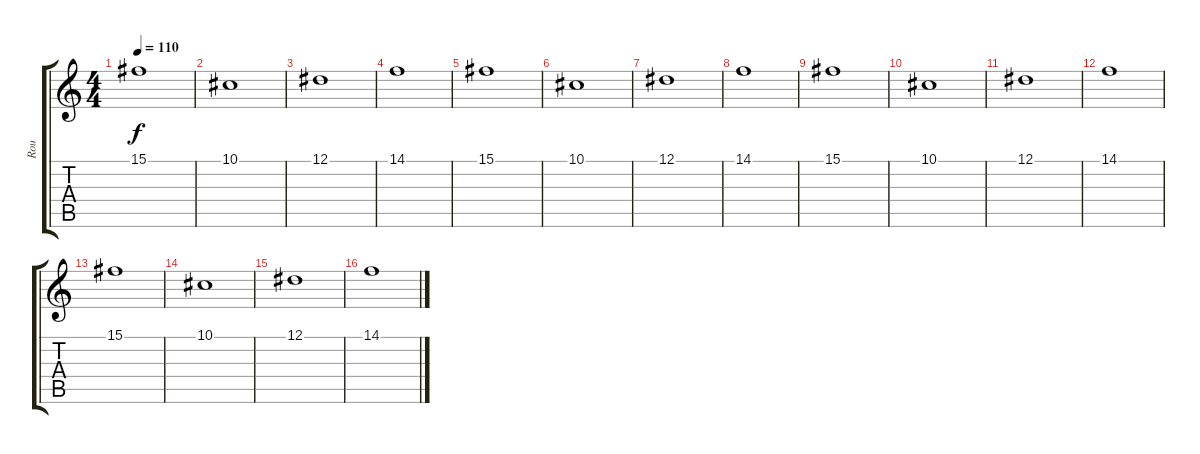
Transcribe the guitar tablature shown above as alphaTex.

\track ("Rou" "Rou") {instrument pad2warm}
\staff {score tabs}
\tuning (Eb4 Bb3 Gb3 Db3 Ab2 Db2) {hide}
\ts (4 4)
\tempo 110
\clef g2
\ks c
15.1.1{dy f} |
10.1.1 |
12.1.1 |
14.1.1 |
15.1.1 |
10.1.1 |
12.1.1 |
14.1.1 |
15.1.1 |
10.1.1 |
12.1.1 |
14.1.1 |
15.1.1 |
10.1.1 |
12.1.1 |
14.1.1
